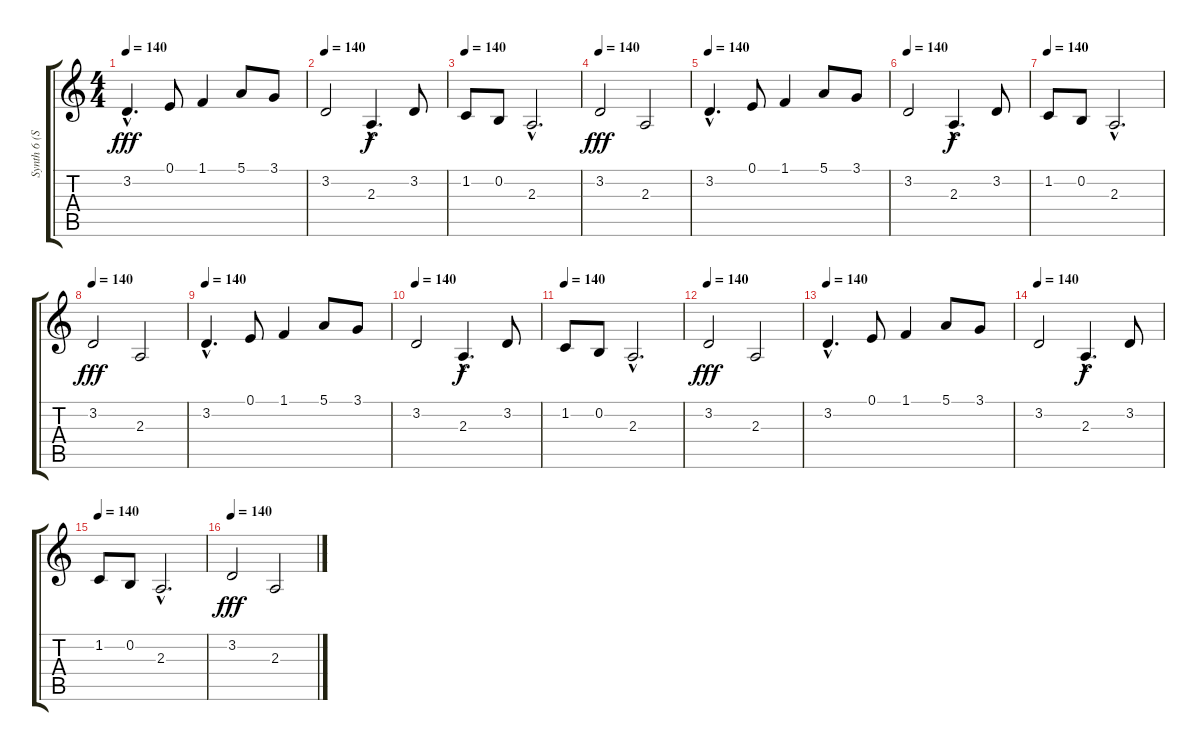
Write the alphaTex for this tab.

\track ("Synth 6 (String 3)" "Synth 6 (S") {instrument stringensemble2}
\staff {score tabs}
\tuning (E4 B3 G3 D3 A2 E2) {hide}
\ts (4 4)
\tempo 140
\clef g2
\ks c
3.2{hac}.4{d dy fff} 0.1.8 1.1.4 5.1.8 3.1.8 |
\tempo 140
3.2.2 2.3{hac}.4{d dy f} 3.2.8 |
\tempo 140
1.2.8 0.2.8 2.3{hac}.2{d} |
\tempo 140
3.2.2{dy fff} 2.3.2 |
\tempo 140
3.2{hac}.4{d} 0.1.8 1.1.4 5.1.8 3.1.8 |
\tempo 140
3.2.2 2.3{hac}.4{d dy f} 3.2.8 |
\tempo 140
1.2.8 0.2.8 2.3{hac}.2{d} |
\tempo 140
3.2.2{dy fff} 2.3.2 |
\tempo 140
3.2{hac}.4{d} 0.1.8 1.1.4 5.1.8 3.1.8 |
\tempo 140
3.2.2 2.3{hac}.4{d dy f} 3.2.8 |
\tempo 140
1.2.8 0.2.8 2.3{hac}.2{d} |
\tempo 140
3.2.2{dy fff} 2.3.2 |
\tempo 140
3.2{hac}.4{d} 0.1.8 1.1.4 5.1.8 3.1.8 |
\tempo 140
3.2.2 2.3{hac}.4{d dy f} 3.2.8 |
\tempo 140
1.2.8 0.2.8 2.3{hac}.2{d} |
\tempo 140
3.2.2{dy fff} 2.3.2
